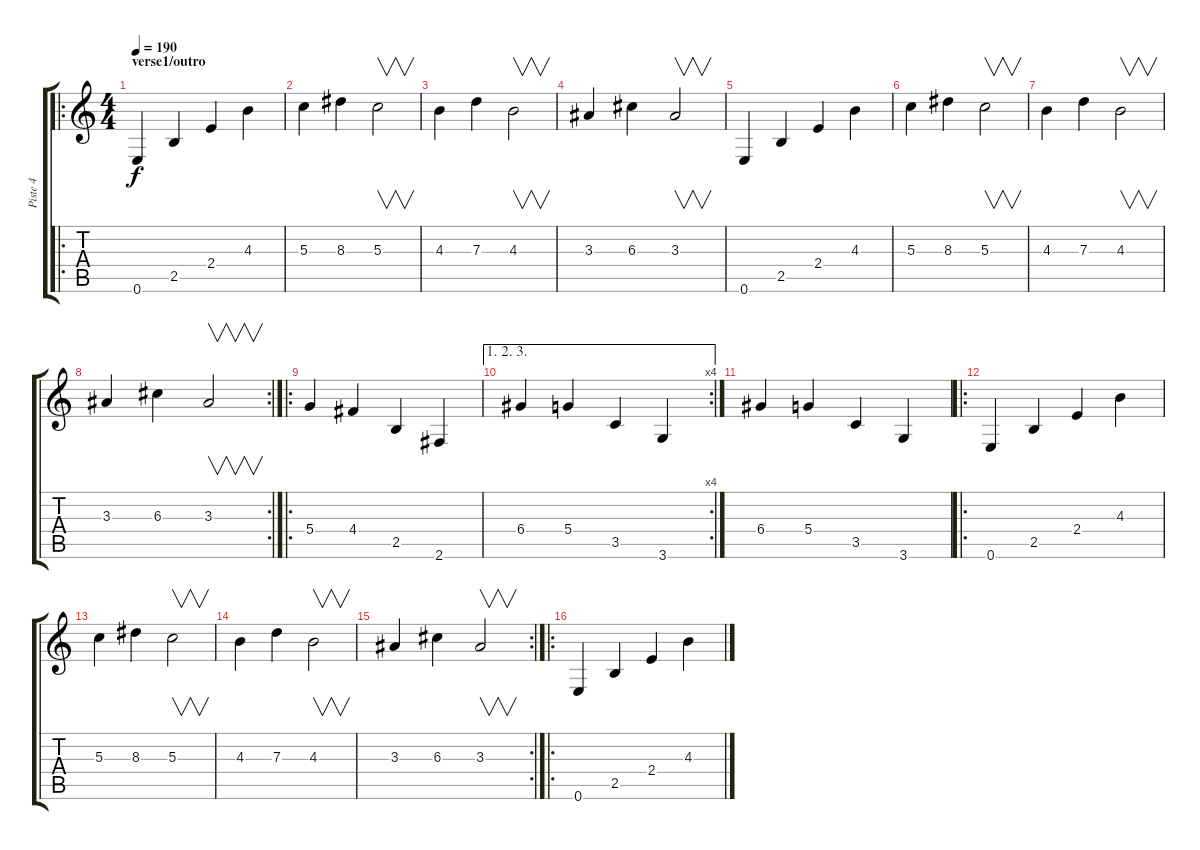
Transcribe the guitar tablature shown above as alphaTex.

\track ("Piste 4" "Piste 4") {instrument distortionguitar}
\staff {score tabs}
\tuning (E4 B3 G3 D3 A2 E2) {hide}
\ro
\ts (4 4)
\section ("" "verse1/outro")
\tempo 190
\clef g2
\ks c
0.6.4{dy f instrument electricguitarclean} 2.5.4 2.4.4 4.3.4 |
5.3.4 8.3.4 5.3.2{v} |
4.3.4 7.3.4 4.3.2{v} |
3.3.4 6.3.4 3.3.2{v} |
0.6.4 2.5.4 2.4.4 4.3.4 |
5.3.4 8.3.4 5.3.2{v} |
4.3.4 7.3.4 4.3.2{v} |
\rc 2
3.3.4 6.3.4 3.3.2{v} |
\ro
5.4.4 4.4.4 2.5.4 2.6.4 |
\ae (1 2 3)
\rc 4
6.4.4 5.4.4 3.5.4 3.6.4 |
6.4.4 5.4.4 3.5.4 3.6.4 |
\ro
0.6.4{instrument electricguitarclean} 2.5.4 2.4.4 4.3.4 |
5.3.4 8.3.4 5.3.2{v} |
4.3.4 7.3.4 4.3.2{v} |
\rc 2
3.3.4 6.3.4 3.3.2{v} |
\ro
0.6.4 2.5.4 2.4.4 4.3.4
